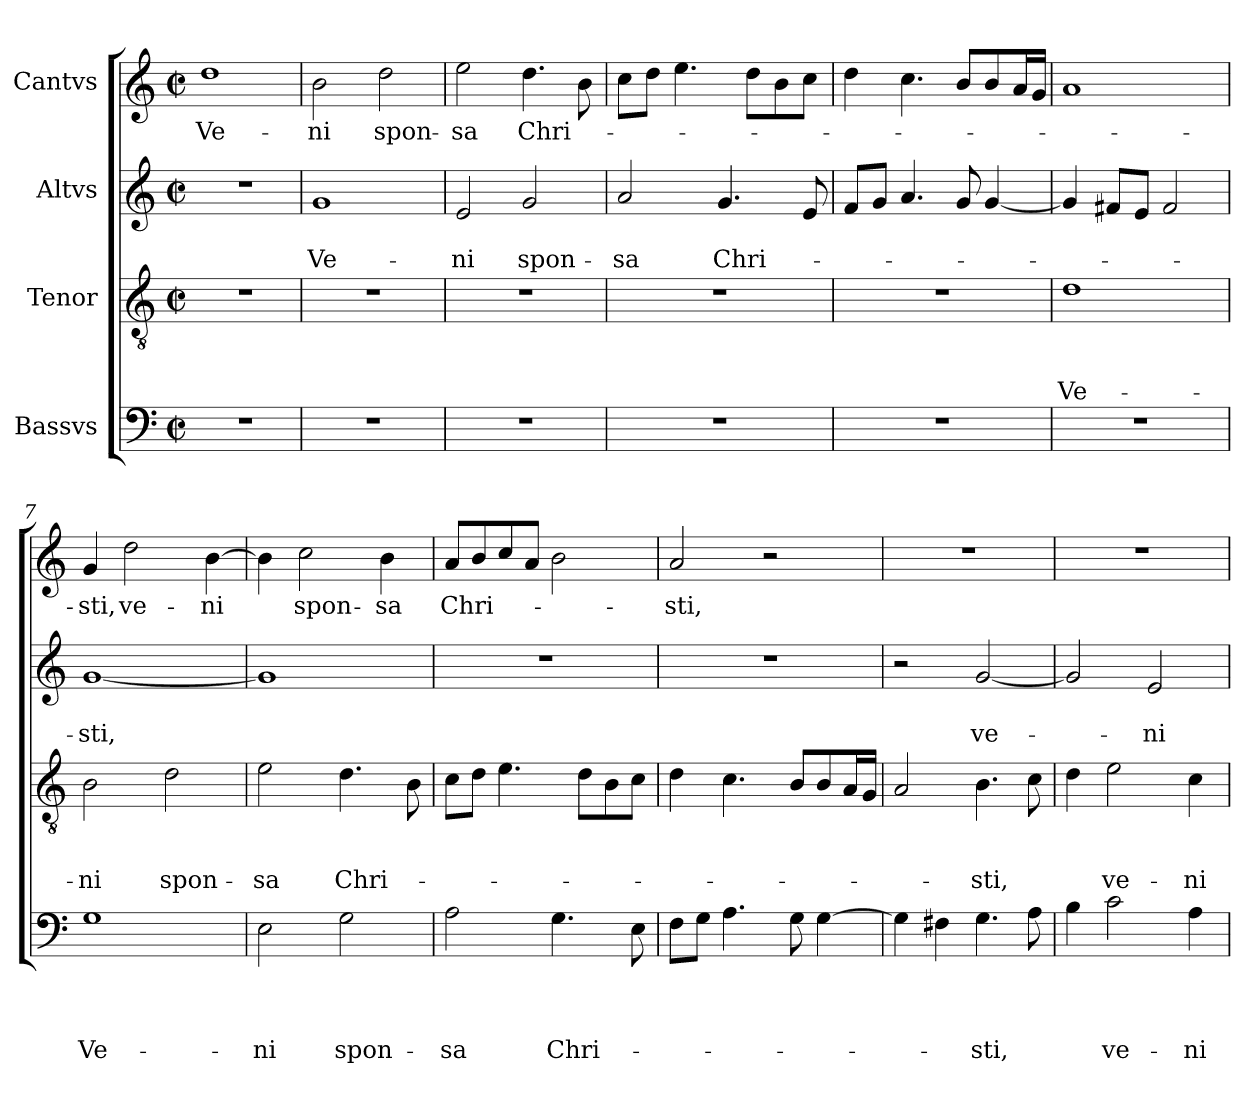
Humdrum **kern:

**kern	**text	**text	**text	**text	**kern	**text	**text	**text	**kern	**text	**text	**kern	**text
*part4	*part4	*part4	*part4	*part4	*part3	*part3	*part3	*part3	*part2	*part2	*part2	*part1	*part1
*staff4	*staff4	*staff4	*staff4	*staff4	*staff3	*staff3	*staff3	*staff3	*staff2	*staff2	*staff2	*staff1	*staff1
*I"Bassvs	*	*	*	*	*I"Tenor	*	*	*	*I"Altvs	*	*	*I"Cantvs	*
*clefF4	*	*	*	*	*clefGv2	*	*	*	*clefG2	*	*	*clefG2	*
*k[]	*	*	*	*	*k[]	*	*	*	*k[]	*	*	*k[]	*
*C:	*	*	*	*	*C:	*	*	*	*C:	*	*	*C:	*
*M2/2	*	*	*	*	*M2/2	*	*	*	*M2/2	*	*	*M2/2	*
*met(c|)	*	*	*	*	*met(c|)	*	*	*	*met(c|)	*	*	*met(c|)	*
=1	=1	=1	=1	=1	=1	=1	=1	=1	=1	=1	=1	=1	=1
!	!	!	!	!	!	!	!	!	!	!	!	!	!LO:LY:b
1r	.	.	.	.	1r	.	.	.	1r	.	.	1dd	Ve-
=2	=2	=2	=2	=2	=2	=2	=2	=2	=2	=2	=2	=2	=2
!	!	!	!	!	!	!	!	!	!	!	!LO:LY:b	!	!LO:LY:b
1r	.	.	.	.	1r	.	.	.	1g	.	Ve-	2b\	-ni
!	!	!	!	!	!	!	!	!	!	!	!	!	!LO:LY:b
.	.	.	.	.	.	.	.	.	.	.	.	2dd\	spon-
=3	=3	=3	=3	=3	=3	=3	=3	=3	=3	=3	=3	=3	=3
!	!	!	!	!	!	!	!	!	!	!	!LO:LY:b	!	!LO:LY:b
1r	.	.	.	.	1r	.	.	.	2e/	.	-ni	2ee\	-sa
!	!	!	!	!	!	!	!	!	!	!	!LO:LY:b	!	!LO:LY:b
.	.	.	.	.	.	.	.	.	2g/	.	spon-	4.dd\	Chri-
.	.	.	.	.	.	.	.	.	.	.	.	8b\	.
=4	=4	=4	=4	=4	=4	=4	=4	=4	=4	=4	=4	=4	=4
!	!	!	!	!	!	!	!	!	!	!	!LO:LY:b	!	!
1r	.	.	.	.	1r	.	.	.	2a/	.	-sa	8cc\L	.
.	.	.	.	.	.	.	.	.	.	.	.	8dd\J	.
.	.	.	.	.	.	.	.	.	.	.	.	4.ee\	.
!	!	!	!	!	!	!	!	!	!	!	!LO:LY:b	!	!
.	.	.	.	.	.	.	.	.	4.g/	.	Chri-	.	.
.	.	.	.	.	.	.	.	.	.	.	.	8dd\L	.
.	.	.	.	.	.	.	.	.	.	.	.	8b\	.
.	.	.	.	.	.	.	.	.	8e/	.	.	8cc\J	.
=5	=5	=5	=5	=5	=5	=5	=5	=5	=5	=5	=5	=5	=5
1r	.	.	.	.	1r	.	.	.	8f/L	.	.	4dd\	.
.	.	.	.	.	.	.	.	.	8g/J	.	.	.	.
.	.	.	.	.	.	.	.	.	4.a/	.	.	4.cc\	.
.	.	.	.	.	.	.	.	.	8g/	.	.	8b/L	.
.	.	.	.	.	.	.	.	.	[<4g/	.	.	8b/	.
.	.	.	.	.	.	.	.	.	.	.	.	16a/L	.
.	.	.	.	.	.	.	.	.	.	.	.	16g/JJ	.
=6	=6	=6	=6	=6	=6	=6	=6	=6	=6	=6	=6	=6	=6
!	!	!	!	!	!	!	!	!LO:LY:b	!	!	!	!	!
1r	.	.	.	.	1d	.	.	Ve-	4g/]	.	.	1a	.
.	.	.	.	.	.	.	.	.	8f#X/L	.	.	.	.
.	.	.	.	.	.	.	.	.	8e/J	.	.	.	.
.	.	.	.	.	.	.	.	.	2f#/	.	.	.	.
!!LO:LB:g=z
=7	=7	=7	=7	=7	=7	=7	=7	=7	=7	=7	=7	=7	=7
!	!	!	!	!LO:LY:b	!	!	!	!LO:LY:b	!	!	!LO:LY:b	!	!LO:LY:b
1G	.	.	.	Ve-	2B\	.	.	-ni	[<1g	.	-sti,	4g/	-sti,
!	!	!	!	!	!	!	!	!	!	!	!	!	!LO:LY:b
.	.	.	.	.	.	.	.	.	.	.	.	2dd\	ve-
!	!	!	!	!	!	!	!	!LO:LY:b	!	!	!	!	!
.	.	.	.	.	2d\	.	.	spon-	.	.	.	.	.
!	!	!	!	!	!	!	!	!	!	!	!	!	!LO:LY:b
.	.	.	.	.	.	.	.	.	.	.	.	[>4b\	-ni
=8	=8	=8	=8	=8	=8	=8	=8	=8	=8	=8	=8	=8	=8
!	!	!	!	!LO:LY:b	!	!	!	!LO:LY:b	!	!	!	!	!
2E\	.	.	.	-ni	2e\	.	.	-sa	1g]	.	.	4b\]	.
!	!	!	!	!	!	!	!	!	!	!	!	!	!LO:LY:b
.	.	.	.	.	.	.	.	.	.	.	.	2cc\	spon-
!	!	!	!	!LO:LY:b	!	!	!	!LO:LY:b	!	!	!	!	!
2G\	.	.	.	spon-	4.d\	.	.	Chri-	.	.	.	.	.
!	!	!	!	!	!	!	!	!	!	!	!	!	!LO:LY:b
.	.	.	.	.	.	.	.	.	.	.	.	4b\	-sa
.	.	.	.	.	8B\	.	.	.	.	.	.	.	.
=9	=9	=9	=9	=9	=9	=9	=9	=9	=9	=9	=9	=9	=9
!	!	!	!	!LO:LY:b	!	!	!	!	!	!	!	!	!LO:LY:b
2A\	.	.	.	-sa	8c\L	.	.	.	1r	.	.	8a/L	Chri-
.	.	.	.	.	8d\J	.	.	.	.	.	.	8b/	.
.	.	.	.	.	4.e\	.	.	.	.	.	.	8cc/	.
.	.	.	.	.	.	.	.	.	.	.	.	8a/J	.
!	!	!	!	!LO:LY:b	!	!	!	!	!	!	!	!	!
4.G\	.	.	.	Chri-	.	.	.	.	.	.	.	2b\	.
.	.	.	.	.	8d\L	.	.	.	.	.	.	.	.
.	.	.	.	.	8B\	.	.	.	.	.	.	.	.
8E\	.	.	.	.	8c\J	.	.	.	.	.	.	.	.
=10	=10	=10	=10	=10	=10	=10	=10	=10	=10	=10	=10	=10	=10
!	!	!	!	!	!	!	!	!	!	!	!	!	!LO:LY:b
8F\L	.	.	.	.	4d\	.	.	.	1r	.	.	2a/	-sti,
8G\J	.	.	.	.	.	.	.	.	.	.	.	.	.
4.A\	.	.	.	.	4.c\	.	.	.	.	.	.	.	.
.	.	.	.	.	.	.	.	.	.	.	.	2r	.
8G\	.	.	.	.	8B/L	.	.	.	.	.	.	.	.
[>4G\	.	.	.	.	8B/	.	.	.	.	.	.	.	.
.	.	.	.	.	16A/L	.	.	.	.	.	.	.	.
.	.	.	.	.	16G/JJ	.	.	.	.	.	.	.	.
=11	=11	=11	=11	=11	=11	=11	=11	=11	=11	=11	=11	=11	=11
4G\]	.	.	.	.	2A/	.	.	.	2r	.	.	1r	.
4F#X\	.	.	.	.	.	.	.	.	.	.	.	.	.
!	!	!	!	!LO:LY:b	!	!	!	!LO:LY:b	!	!	!LO:LY:b	!	!
4.G\	.	.	.	-sti,	4.B\	.	.	-sti,	[<2g/	.	ve-	.	.
8A\	.	.	.	.	8c\	.	.	.	.	.	.	.	.
=12	=12	=12	=12	=12	=12	=12	=12	=12	=12	=12	=12	=12	=12
4B\	.	.	.	.	4d\	.	.	.	2g/]	.	.	1r	.
!	!	!	!	!LO:LY:b	!	!	!	!LO:LY:b	!	!	!	!	!
2c\	.	.	.	ve-	2e\	.	.	ve-	.	.	.	.	.
!	!	!	!	!	!	!	!	!	!	!	!LO:LY:b	!	!
.	.	.	.	.	.	.	.	.	2e/	.	-ni	.	.
!	!	!	!	!LO:LY:b	!	!	!	!LO:LY:b	!	!	!	!	!
4A\	.	.	.	-ni	4c\	.	.	-ni	.	.	.	.	.
=	=	=	=	=	=	=	=	=	=	=	=	=	=
*-	*-	*-	*-	*-	*-	*-	*-	*-	*-	*-	*-	*-	*-
